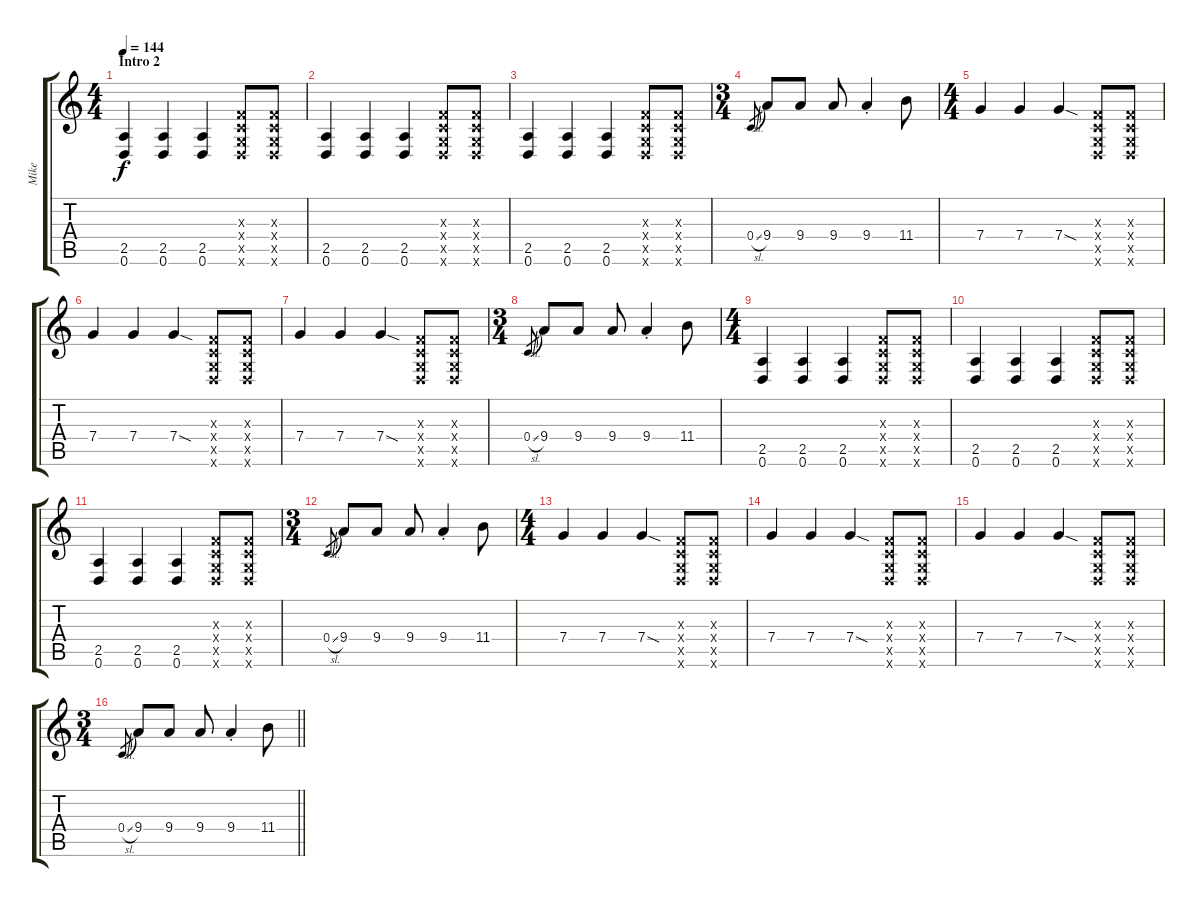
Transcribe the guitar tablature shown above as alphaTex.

\track ("Mike" "Mike") {instrument overdrivenguitar}
\staff {score tabs}
\tuning (D4 A3 F3 C3 G2 D2) {hide}
\ts (4 4)
\section ("" "Intro 2")
\tempo 144
\clef g2
\ks c
(2.5 0.6).4{dy f} (2.5 0.6).4 (2.5 0.6).4 (0.3{x} 0.4{x} 0.5{x} 0.6{x}).8 (0.3{x} 0.4{x} 0.5{x} 0.6{x}).8 |
(2.5 0.6).4 (2.5 0.6).4 (2.5 0.6).4 (0.3{x} 0.4{x} 0.5{x} 0.6{x}).8 (0.3{x} 0.4{x} 0.5{x} 0.6{x}).8 |
(2.5 0.6).4 (2.5 0.6).4 (2.5 0.6).4 (0.3{x} 0.4{x} 0.5{x} 0.6{x}).8 (0.3{x} 0.4{x} 0.5{x} 0.6{x}).8 |
\ts (3 4)
0.4{sl}.8{gr} 9.4.8 9.4.8 9.4.8 9.4{st}.4 11.4.8 |
\ts (4 4)
7.4.4 7.4.4 7.4{sod}.4 (0.3{x} 0.4{x} 0.5{x} 0.6{x}).8 (0.3{x} 0.4{x} 0.5{x} 0.6{x}).8 |
7.4.4 7.4.4 7.4{sod}.4 (0.3{x} 0.4{x} 0.5{x} 0.6{x}).8 (0.3{x} 0.4{x} 0.5{x} 0.6{x}).8 |
7.4.4 7.4.4 7.4{sod}.4 (0.3{x} 0.4{x} 0.5{x} 0.6{x}).8 (0.3{x} 0.4{x} 0.5{x} 0.6{x}).8 |
\ts (3 4)
0.4{sl}.8{gr} 9.4.8 9.4.8 9.4.8 9.4{st}.4 11.4.8 |
\ts (4 4)
(2.5 0.6).4 (2.5 0.6).4 (2.5 0.6).4 (0.3{x} 0.4{x} 0.5{x} 0.6{x}).8 (0.3{x} 0.4{x} 0.5{x} 0.6{x}).8 |
(2.5 0.6).4 (2.5 0.6).4 (2.5 0.6).4 (0.3{x} 0.4{x} 0.5{x} 0.6{x}).8 (0.3{x} 0.4{x} 0.5{x} 0.6{x}).8 |
(2.5 0.6).4 (2.5 0.6).4 (2.5 0.6).4 (0.3{x} 0.4{x} 0.5{x} 0.6{x}).8 (0.3{x} 0.4{x} 0.5{x} 0.6{x}).8 |
\ts (3 4)
0.4{sl}.8{gr} 9.4.8 9.4.8 9.4.8 9.4{st}.4 11.4.8 |
\ts (4 4)
7.4.4 7.4.4 7.4{sod}.4 (0.3{x} 0.4{x} 0.5{x} 0.6{x}).8 (0.3{x} 0.4{x} 0.5{x} 0.6{x}).8 |
7.4.4 7.4.4 7.4{sod}.4 (0.3{x} 0.4{x} 0.5{x} 0.6{x}).8 (0.3{x} 0.4{x} 0.5{x} 0.6{x}).8 |
7.4.4 7.4.4 7.4{sod}.4 (0.3{x} 0.4{x} 0.5{x} 0.6{x}).8 (0.3{x} 0.4{x} 0.5{x} 0.6{x}).8 |
\ts (3 4)
\barLineRight lightlight
0.4{sl}.8{gr} 9.4.8 9.4.8 9.4.8 9.4{st}.4 11.4.8
